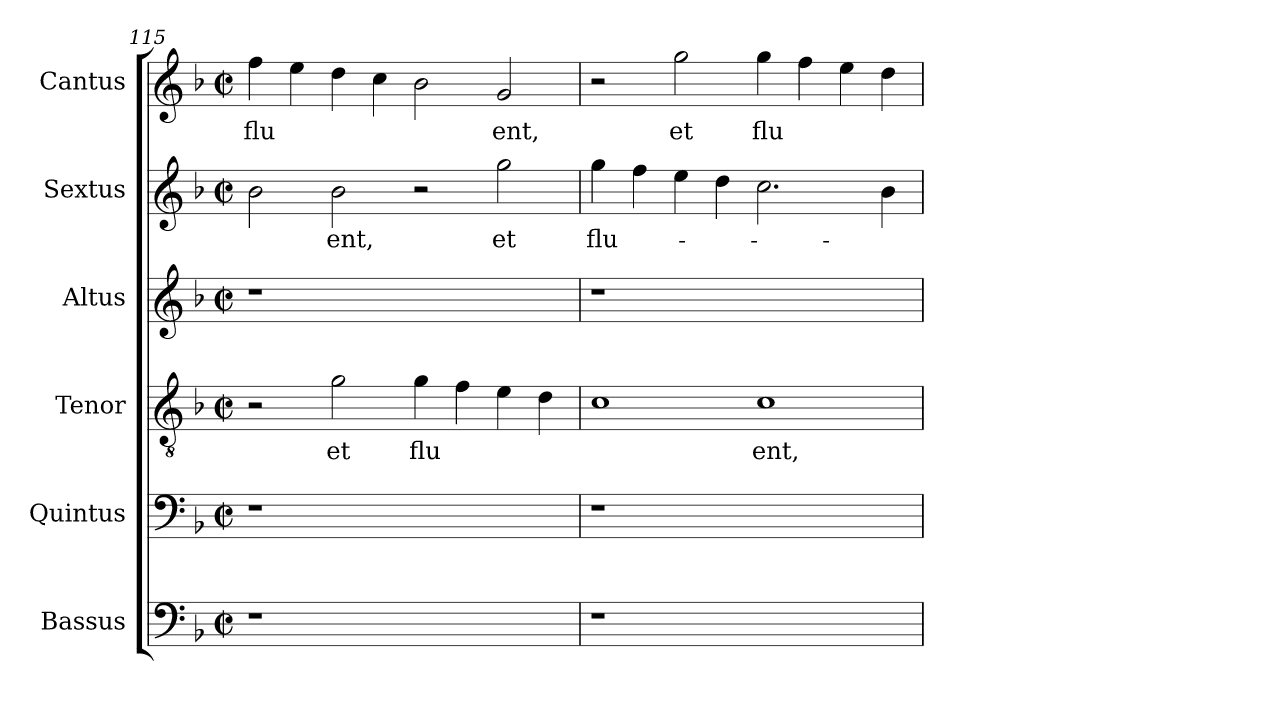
**kern	**kern	**kern	**text	**kern	**kern	**text	**kern	**text
*part6	*part5	*part4	*part4	*part3	*part2	*part2	*part1	*part1
*staff6	*staff5	*staff4	*staff4	*staff3	*staff2	*staff2	*staff1	*staff1
*I"Bassus	*I"Quintus	*I"Tenor	*	*I"Altus	*I"Sextus	*	*I"Cantus	*
*I'Bassus	*I'Quintus	*I'Tenor	*	*I'Altus	*I'Sextus	*	*I'Cantus	*
*clefF4	*clefF4	*clefGv2	*	*clefG2	*clefG2	*	*clefG2	*
*k[b-]	*k[b-]	*k[b-]	*	*k[b-]	*k[b-]	*	*k[b-]	*
*F:	*F:	*F:	*	*F:	*F:	*	*F:	*
*M2/2	*M2/2	*M2/2	*	*M2/2	*M2/2	*	*M2/2	*
*met(c|)	*met(c|)	*met(c|)	*	*met(c|)	*met(c|)	*	*met(c|)	*
=115	=115	=115	=115	=115	=115	=115	=115	=115
!	!	!	!	!	!	!	!	!LO:LY:b
1r	1r	2r	.	1r	2b-\	.	4ff\	flu
.	.	.	.	.	.	.	4ee\	.
!	!	!	!LO:LY:b:cj	!	!	!LO:LY:b:cj	!	!
.	.	2g\	et	.	2b-\	-ent,	4dd\	.
.	.	.	.	.	.	.	4cc\	.
!	!	!	!LO:LY:b	!	!	!	!	!
1ryy	1ryy	4g\	flu	1ryy	2r	.	2b-\	.
.	.	4f\	.	.	.	.	.	.
!	!	!	!	!	!	!LO:LY:b:cj	!	!LO:LY:b:cj
.	.	4e\	.	.	2gg\	et	2g/	ent,
.	.	4d\	.	.	.	.	.	.
=116	=116	=116	=116	=116	=116	=116	=116	=116
!	!	!	!	!	!	!LO:LY:b	!	!
1r	1r	1c	.	1r	4gg\	flu-	2r	.
.	.	.	.	.	4ff\	.	.	.
!	!	!	!	!	!	!	!	!LO:LY:b:cj
.	.	.	.	.	4ee\	.	2gg\	et
.	.	.	.	.	4dd\	.	.	.
!	!	!	!LO:LY:b:cj	!	!	!	!	!LO:LY:b
1ryy	1ryy	1c	ent,	1ryy	2.cc\	.	4gg\	flu
.	.	.	.	.	.	.	4ff\	.
.	.	.	.	.	.	.	4ee\	.
.	.	.	.	.	4b-\	.	4dd\	.
=	=	=	=	=	=	=	=	=
*-	*-	*-	*-	*-	*-	*-	*-	*-
